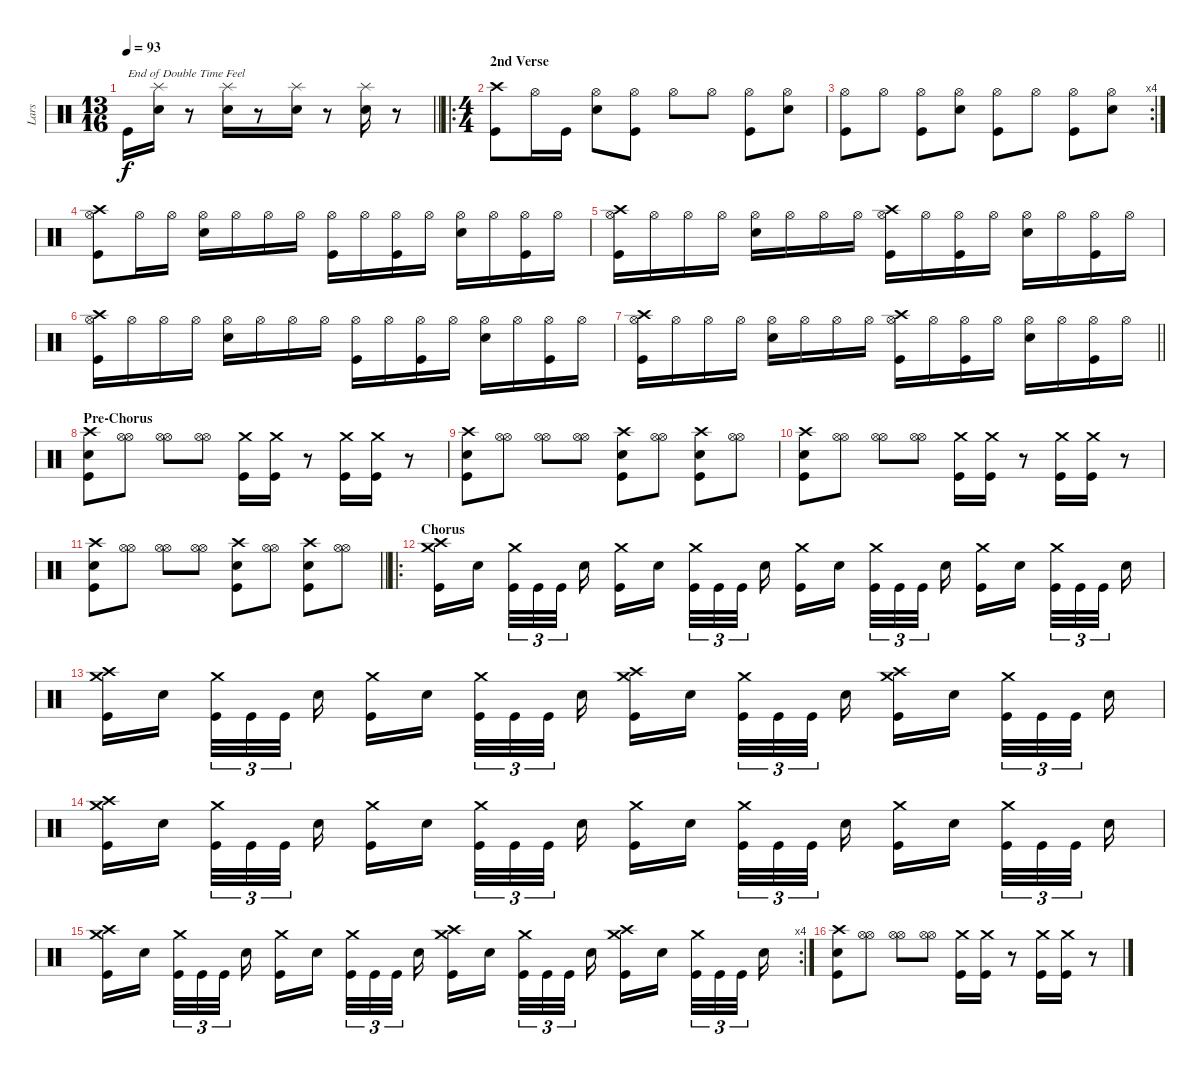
\track ("Lars" "Lars") {instrument percussion}
\staff {score}
\articulation defaults
\ts (13 16)
\tempo 93
\clef neutral
\barLineRight lightlight
\ks c "Kick (hit)".16{txt "End of Double Time Feel" dy f}
("Splash (hit)" "Electric Snare (hit)").16 r.8 ("Splash (hit)" "Electric Snare (hit)").16 r.8 ("Splash (hit)" "Electric Snare (hit)").16 r.8 ("Splash (hit)" "Electric Snare (hit)").16 r.8 |
\ro
\ts (4 4)
\section ("" "2nd Verse")
("Crash high (hit)" "Kick (hit)").8 "Hi-Hat (open)".16 "Kick (hit)".16 ("Hi-Hat (open)" "Electric Snare (hit)").8 ("Hi-Hat (open)" "Kick (hit)").8 "Hi-Hat (open)".8 "Hi-Hat (open)".8 ("Hi-Hat (open)" "Kick (hit)").8 ("Hi-Hat (open)" "Electric Snare (hit)").8 |
\rc 4
("Hi-Hat (open)" "Kick (hit)").8 "Hi-Hat (open)".8 ("Hi-Hat (open)" "Kick (hit)").8 ("Hi-Hat (open)" "Electric Snare (hit)").8 ("Hi-Hat (open)" "Kick (hit)").8 "Hi-Hat (open)".8 ("Hi-Hat (open)" "Kick (hit)").8 ("Hi-Hat (open)" "Electric Snare (hit)").8 |
("Crash high (hit)" "Hi-Hat (open)" "Kick (hit)").8 "Hi-Hat (open)".16 "Hi-Hat (open)".16 ("Hi-Hat (open)" "Electric Snare (hit)").16 "Hi-Hat (open)".16 "Hi-Hat (open)".16 "Hi-Hat (open)".16 ("Hi-Hat (open)" "Kick (hit)").16 "Hi-Hat (open)".16 ("Hi-Hat (open)" "Kick (hit)").16 "Hi-Hat (open)".16 ("Hi-Hat (open)" "Electric Snare (hit)").16 "Hi-Hat (open)".16 ("Hi-Hat (open)" "Kick (hit)").16 "Hi-Hat (open)".16 |
("Crash high (hit)" "Hi-Hat (open)" "Kick (hit)").16 "Hi-Hat (open)".16 "Hi-Hat (open)".16 "Hi-Hat (open)".16 ("Hi-Hat (open)" "Electric Snare (hit)").16 "Hi-Hat (open)".16 "Hi-Hat (open)".16 "Hi-Hat (open)".16 ("Crash high (hit)" "Hi-Hat (open)" "Kick (hit)").16 "Hi-Hat (open)".16 ("Hi-Hat (open)" "Kick (hit)").16 "Hi-Hat (open)".16 ("Hi-Hat (open)" "Electric Snare (hit)").16 "Hi-Hat (open)".16 ("Hi-Hat (open)" "Kick (hit)").16 "Hi-Hat (open)".16 |
("Crash high (hit)" "Hi-Hat (open)" "Kick (hit)").16 "Hi-Hat (open)".16 "Hi-Hat (open)".16 "Hi-Hat (open)".16 ("Hi-Hat (open)" "Electric Snare (hit)").16 "Hi-Hat (open)".16 "Hi-Hat (open)".16 "Hi-Hat (open)".16 ("Hi-Hat (open)" "Kick (hit)").16 "Hi-Hat (open)".16 ("Hi-Hat (open)" "Kick (hit)").16 "Hi-Hat (open)".16 ("Hi-Hat (open)" "Electric Snare (hit)").16 "Hi-Hat (open)".16 ("Hi-Hat (open)" "Kick (hit)").16 "Hi-Hat (open)".16 |
\barLineRight lightlight
("Crash high (hit)" "Hi-Hat (open)" "Kick (hit)").16 "Hi-Hat (open)".16 "Hi-Hat (open)".16 "Hi-Hat (open)".16 ("Hi-Hat (open)" "Electric Snare (hit)").16 "Hi-Hat (open)".16 "Hi-Hat (open)".16 "Hi-Hat (open)".16 ("Crash high (hit)" "Hi-Hat (open)" "Kick (hit)").16 "Hi-Hat (open)".16 ("Hi-Hat (open)" "Kick (hit)").16 "Hi-Hat (open)".16 ("Hi-Hat (open)" "Electric Snare (hit)").16 "Hi-Hat (open)".16 ("Hi-Hat (open)" "Kick (hit)").16 "Hi-Hat (open)".16 |
\section ("" "Pre-Chorus")
("Crash high (hit)" "Electric Snare (hit)" "Kick (hit)").8 ("Hi-Hat (open)" "Hi-Hat (open)").8{bd 120} ("Hi-Hat (open)" "Hi-Hat (open)").8{bd 120} ("Hi-Hat (open)" "Hi-Hat (open)").8{bd 120} ("Crash medium (hit)" "Kick (hit)").16 ("Crash medium (hit)" "Kick (hit)").16 r.8 ("Crash medium (hit)" "Kick (hit)").16 ("Crash medium (hit)" "Kick (hit)").16 r.8 |
("Crash high (hit)" "Electric Snare (hit)" "Kick (hit)").8 ("Hi-Hat (open)" "Hi-Hat (open)").8{bd 120} ("Hi-Hat (open)" "Hi-Hat (open)").8{bd 120} ("Hi-Hat (open)" "Hi-Hat (open)").8{bd 120} ("Crash high (hit)" "Electric Snare (hit)" "Kick (hit)").8 ("Hi-Hat (open)" "Hi-Hat (open)").8{bd 120} ("Crash high (hit)" "Electric Snare (hit)" "Kick (hit)").8 ("Hi-Hat (open)" "Hi-Hat (open)").8{bd 120} |
("Crash high (hit)" "Electric Snare (hit)" "Kick (hit)").8 ("Hi-Hat (open)" "Hi-Hat (open)").8{bd 120} ("Hi-Hat (open)" "Hi-Hat (open)").8{bd 120} ("Hi-Hat (open)" "Hi-Hat (open)").8{bd 120} ("Crash medium (hit)" "Kick (hit)").16 ("Crash medium (hit)" "Kick (hit)").16 r.8 ("Crash medium (hit)" "Kick (hit)").16 ("Crash medium (hit)" "Kick (hit)").16 r.8 |
\barLineRight lightlight
("Crash high (hit)" "Electric Snare (hit)" "Kick (hit)").8 ("Hi-Hat (open)" "Hi-Hat (open)").8{bd 120} ("Hi-Hat (open)" "Hi-Hat (open)").8{bd 120} ("Hi-Hat (open)" "Hi-Hat (open)").8{bd 120} ("Crash high (hit)" "Electric Snare (hit)" "Kick (hit)").8 ("Hi-Hat (open)" "Hi-Hat (open)").8{bd 120} ("Crash high (hit)" "Electric Snare (hit)" "Kick (hit)").8 ("Hi-Hat (open)" "Hi-Hat (open)").8{bd 120} |
\ro
\section ("" "Chorus")
("Crash high (hit)" "Crash medium (hit)" "Kick (hit)").16 "Electric Snare (hit)".16 ("Crash medium (hit)" "Kick (hit)").32{tu (3 2)} "Kick (hit)".32{tu (3 2)} "Kick (hit)".32{tu (3 2)} "Electric Snare (hit)".16 ("Crash medium (hit)" "Kick (hit)").16 "Electric Snare (hit)".16 ("Crash medium (hit)" "Kick (hit)").32{tu (3 2)} "Kick (hit)".32{tu (3 2)} "Kick (hit)".32{tu (3 2)} "Electric Snare (hit)".16 ("Crash medium (hit)" "Kick (hit)").16 "Electric Snare (hit)".16 ("Crash medium (hit)" "Kick (hit)").32{tu (3 2)} "Kick (hit)".32{tu (3 2)} "Kick (hit)".32{tu (3 2)} "Electric Snare (hit)".16 ("Crash medium (hit)" "Kick (hit)").16 "Electric Snare (hit)".16 ("Crash medium (hit)" "Kick (hit)").32{tu (3 2)} "Kick (hit)".32{tu (3 2)} "Kick (hit)".32{tu (3 2)} "Electric Snare (hit)".16 |
("Crash high (hit)" "Crash medium (hit)" "Kick (hit)").16 "Electric Snare (hit)".16 ("Crash medium (hit)" "Kick (hit)").32{tu (3 2)} "Kick (hit)".32{tu (3 2)} "Kick (hit)".32{tu (3 2)} "Electric Snare (hit)".16 ("Crash medium (hit)" "Kick (hit)").16 "Electric Snare (hit)".16 ("Crash medium (hit)" "Kick (hit)").32{tu (3 2)} "Kick (hit)".32{tu (3 2)} "Kick (hit)".32{tu (3 2)} "Electric Snare (hit)".16 ("Crash high (hit)" "Crash medium (hit)" "Kick (hit)").16 "Electric Snare (hit)".16 ("Crash medium (hit)" "Kick (hit)").32{tu (3 2)} "Kick (hit)".32{tu (3 2)} "Kick (hit)".32{tu (3 2)} "Electric Snare (hit)".16 ("Crash high (hit)" "Crash medium (hit)" "Kick (hit)").16 "Electric Snare (hit)".16 ("Crash medium (hit)" "Kick (hit)").32{tu (3 2)} "Kick (hit)".32{tu (3 2)} "Kick (hit)".32{tu (3 2)} "Electric Snare (hit)".16 |
("Crash high (hit)" "Crash medium (hit)" "Kick (hit)").16 "Electric Snare (hit)".16 ("Crash medium (hit)" "Kick (hit)").32{tu (3 2)} "Kick (hit)".32{tu (3 2)} "Kick (hit)".32{tu (3 2)} "Electric Snare (hit)".16 ("Crash medium (hit)" "Kick (hit)").16 "Electric Snare (hit)".16 ("Crash medium (hit)" "Kick (hit)").32{tu (3 2)} "Kick (hit)".32{tu (3 2)} "Kick (hit)".32{tu (3 2)} "Electric Snare (hit)".16 ("Crash medium (hit)" "Kick (hit)").16 "Electric Snare (hit)".16 ("Crash medium (hit)" "Kick (hit)").32{tu (3 2)} "Kick (hit)".32{tu (3 2)} "Kick (hit)".32{tu (3 2)} "Electric Snare (hit)".16 ("Crash medium (hit)" "Kick (hit)").16 "Electric Snare (hit)".16 ("Crash medium (hit)" "Kick (hit)").32{tu (3 2)} "Kick (hit)".32{tu (3 2)} "Kick (hit)".32{tu (3 2)} "Electric Snare (hit)".16 |
\rc 4
("Crash high (hit)" "Crash medium (hit)" "Kick (hit)").16 "Electric Snare (hit)".16 ("Crash medium (hit)" "Kick (hit)").32{tu (3 2)} "Kick (hit)".32{tu (3 2)} "Kick (hit)".32{tu (3 2)} "Electric Snare (hit)".16 ("Crash medium (hit)" "Kick (hit)").16 "Electric Snare (hit)".16 ("Crash medium (hit)" "Kick (hit)").32{tu (3 2)} "Kick (hit)".32{tu (3 2)} "Kick (hit)".32{tu (3 2)} "Electric Snare (hit)".16 ("Crash high (hit)" "Crash medium (hit)" "Kick (hit)").16 "Electric Snare (hit)".16 ("Crash medium (hit)" "Kick (hit)").32{tu (3 2)} "Kick (hit)".32{tu (3 2)} "Kick (hit)".32{tu (3 2)} "Electric Snare (hit)".16 ("Crash high (hit)" "Crash medium (hit)" "Kick (hit)").16 "Electric Snare (hit)".16 ("Crash medium (hit)" "Kick (hit)").32{tu (3 2)} "Kick (hit)".32{tu (3 2)} "Kick (hit)".32{tu (3 2)} "Electric Snare (hit)".16 |
("Crash high (hit)" "Electric Snare (hit)" "Kick (hit)").8 ("Hi-Hat (open)" "Hi-Hat (open)").8{bd 120} ("Hi-Hat (open)" "Hi-Hat (open)").8{bd 120} ("Hi-Hat (open)" "Hi-Hat (open)").8{bd 120} ("Crash medium (hit)" "Kick (hit)").16 ("Crash medium (hit)" "Kick (hit)").16 r.8 ("Crash medium (hit)" "Kick (hit)").16 ("Crash medium (hit)" "Kick (hit)").16 r.8
